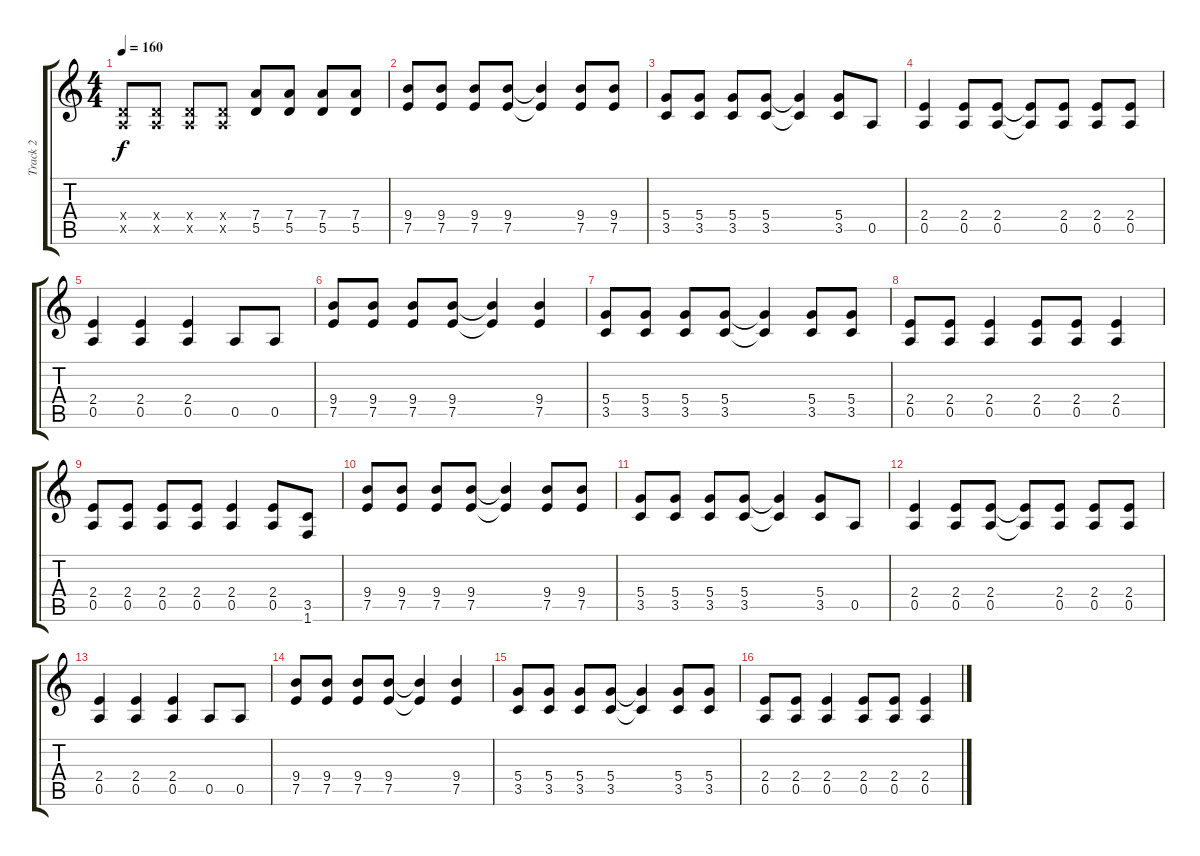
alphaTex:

\track ("Track 2" "Track 2") {instrument distortionguitar}
\staff {score tabs}
\tuning (E4 B3 G3 D3 A2 E2) {hide}
\ts (4 4)
\tempo 160
\clef g2
\ks c
(0.4{x} 0.5{x}).8{dy f} (0.4{x} 0.5{x}).8 (0.4{x} 0.5{x}).8 (0.4{x} 0.5{x}).8 (7.4 5.5).8 (7.4 5.5).8 (7.4 5.5).8 (7.4 5.5).8 |
(9.4 7.5).8 (9.4 7.5).8 (9.4 7.5).8 (9.4 7.5).8 (9.4{t} 7.5{t}).4 (9.4 7.5).8 (9.4 7.5).8 |
(5.4 3.5).8 (5.4 3.5).8 (5.4 3.5).8 (5.4 3.5).8 (5.4{t} 3.5{t}).4 (5.4 3.5).8 0.5.8 |
(2.4 0.5).4 (2.4 0.5).8 (2.4 0.5).8 (2.4{t} 0.5{t}).8 (2.4 0.5).8 (2.4 0.5).8 (2.4 0.5).8 |
(2.4 0.5).4 (2.4 0.5).4 (2.4 0.5).4 0.5.8 0.5.8 |
(9.4 7.5).8 (9.4 7.5).8 (9.4 7.5).8 (9.4 7.5).8 (9.4{t} 7.5{t}).4 (9.4 7.5).4 |
(5.4 3.5).8 (5.4 3.5).8 (5.4 3.5).8 (5.4 3.5).8 (5.4{t} 3.5{t}).4 (5.4 3.5).8 (5.4 3.5).8 |
(2.4 0.5).8 (2.4 0.5).8 (2.4 0.5).4 (2.4 0.5).8 (2.4 0.5).8 (2.4 0.5).4 |
(2.4 0.5).8 (2.4 0.5).8 (2.4 0.5).8 (2.4 0.5).8 (2.4 0.5).4 (2.4 0.5).8 (3.5 1.6).8 |
(9.4 7.5).8 (9.4 7.5).8 (9.4 7.5).8 (9.4 7.5).8 (9.4{t} 7.5{t}).4 (9.4 7.5).8 (9.4 7.5).8 |
(5.4 3.5).8 (5.4 3.5).8 (5.4 3.5).8 (5.4 3.5).8 (5.4{t} 3.5{t}).4 (5.4 3.5).8 0.5.8 |
(2.4 0.5).4 (2.4 0.5).8 (2.4 0.5).8 (2.4{t} 0.5{t}).8 (2.4 0.5).8 (2.4 0.5).8 (2.4 0.5).8 |
(2.4 0.5).4 (2.4 0.5).4 (2.4 0.5).4 0.5.8 0.5.8 |
(9.4 7.5).8 (9.4 7.5).8 (9.4 7.5).8 (9.4 7.5).8 (9.4{t} 7.5{t}).4 (9.4 7.5).4 |
(5.4 3.5).8 (5.4 3.5).8 (5.4 3.5).8 (5.4 3.5).8 (5.4{t} 3.5{t}).4 (5.4 3.5).8 (5.4 3.5).8 |
(2.4 0.5).8 (2.4 0.5).8 (2.4 0.5).4 (2.4 0.5).8 (2.4 0.5).8 (2.4 0.5).4
